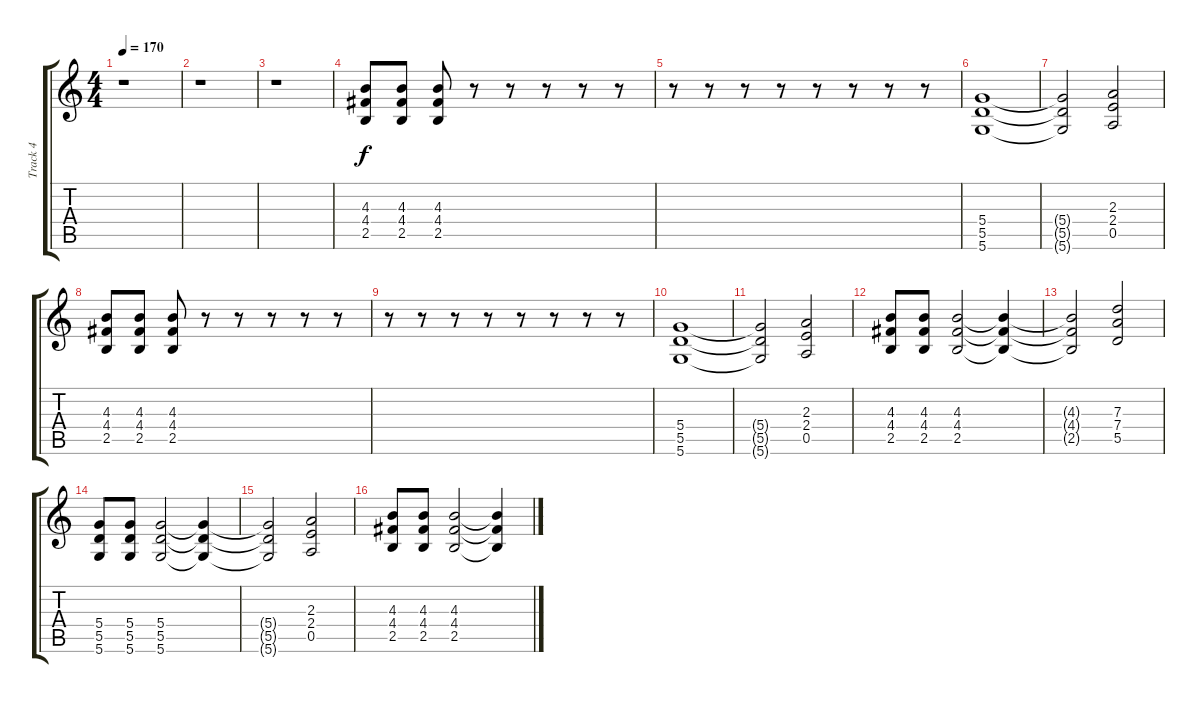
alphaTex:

\track ("Track 4" "Track 4") {instrument distortionguitar}
\staff {score tabs}
\tuning (E4 B3 G3 D3 A2 D2) {hide}
\ts (4 4)
\tempo 170
\clef g2
\ks c
r.1{dy f} |
r.1 |
r.1 |
(4.3 4.4 2.5).8 (4.3 4.4 2.5).8 (4.3 4.4 2.5).8 r.8 r.8 r.8 r.8 r.8 |
r.8 r.8 r.8 r.8 r.8 r.8 r.8 r.8 |
(5.4 5.5 5.6).1 |
(5.4{t} 5.5{t} 5.6{t}).2 (2.3 2.4 0.5).2 |
(4.3 4.4 2.5).8 (4.3 4.4 2.5).8 (4.3 4.4 2.5).8 r.8 r.8 r.8 r.8 r.8 |
r.8 r.8 r.8 r.8 r.8 r.8 r.8 r.8 |
(5.4 5.5 5.6).1 |
(5.4{t} 5.5{t} 5.6{t}).2 (2.3 2.4 0.5).2 |
(4.3 4.4 2.5).8 (4.3 4.4 2.5).8 (4.3 4.4 2.5).2 (4.3{t} 4.4{t} 2.5{t}).4 |
(4.3{t} 4.4{t} 2.5{t}).2 (7.3 7.4 5.5).2 |
(5.4 5.5 5.6).8 (5.4 5.5 5.6).8 (5.4 5.5 5.6).2 (5.4{t} 5.5{t} 5.6{t}).4 |
(5.4{t} 5.5{t} 5.6{t}).2 (2.3 2.4 0.5).2 |
(4.3 4.4 2.5).8 (4.3 4.4 2.5).8 (4.3 4.4 2.5).2 (4.3{t} 4.4{t} 2.5{t}).4
